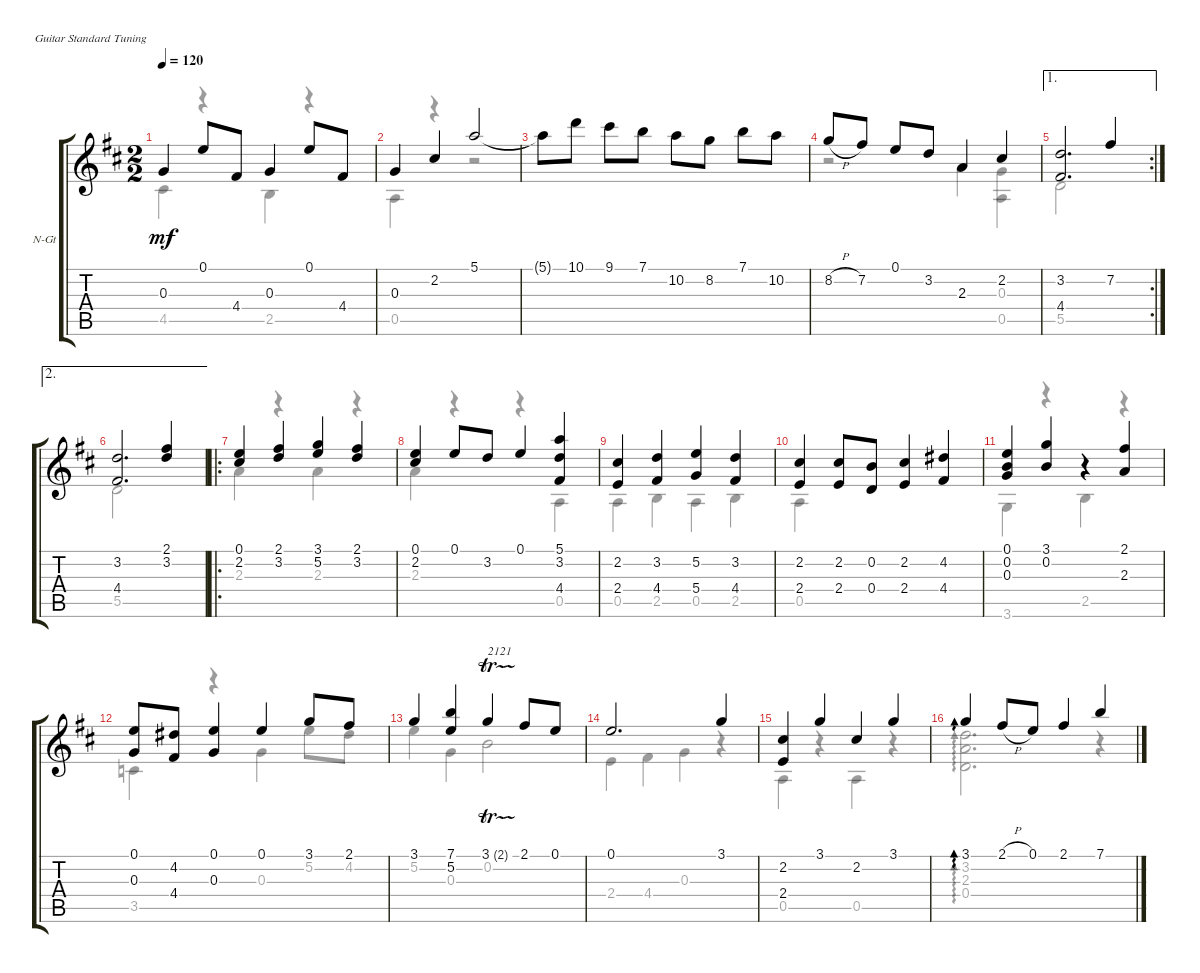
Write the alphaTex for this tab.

\defaultSystemsLayout 4
\bracketExtendMode groupsimilarinstruments
\firstSystemTrackNameOrientation horizontal
\otherSystemsTrackNameOrientation horizontal
\track ("Nylon Guitar" "N-Gt") {instrument acousticguitarnylon}
\staff {score tabs}
\tuning (E4 B3 G3 D3 A2 E2)
\voice
\ts (2 2)
\tempo 120
\clef g2
\ks d
0.3.4{dy mf} 0.1.8 4.4.8 0.3.4 0.1.8 4.4.8 |
0.3.4 2.2.4 5.1.2 |
5.1{t}.8 10.1.8 9.1.8 7.1.8 10.2.8 8.2.8 7.1.8 10.2.8 |
8.2{h}.8 7.2.8 0.1.8 3.2.8 2.3.4 2.2.4 |
\ae 1
\rc 2
(3.2 4.4).2{d} 7.2.4 |
\ae 2
(3.2 4.4).2{d} (2.1 3.2).4 |
\ro
(0.1 2.2).4 (3.2 2.1).4 (3.1 5.2).4 (3.2 2.1).4 |
(0.1 2.2).4 0.1.8 3.2.8 0.1.4 (5.1 3.2 4.4).4 |
(2.2 2.4).4 (4.4 3.2).4 (5.2 5.4).4 (4.4 3.2).4 |
(2.2 2.4).4 (2.4 2.2).8 (0.2 0.4).8 (2.4 2.2).4 (4.2 4.4).4 |
(0.1 0.2 0.3).4 (3.1 0.2).4 r.4 (2.1 2.3).4 |
(0.3 0.1).8 (4.2 4.4).8 (0.1 0.3).4 0.1.4 3.1.8 2.1.8 |
3.1.4 (5.2 7.1).4 3.1{tr (2 16)}.4{txt "2121"} 2.1.8 0.1.8 |
0.1.2{d} 3.1.4 |
(2.2 2.4).4 3.1.4 2.2.4 3.1.4 |
3.1.4{ad 0} 2.1{h}.8 0.1.8 2.1.4 7.1.4
\voice
\clef g2
\ottava regular
\simile none
\ks d
4.5.4{dy mf} r.4 2.5.4 r.4 |
0.5.4 r.4 r.2 |
|
r.2 2.3.4 (0.3 0.5).4 |
5.5.2 |
5.5.2 |
2.3.4 r.4 2.3.4 r.4 |
2.3.4 r.4 r.4 0.5.4 |
0.5.4 2.5.4 0.5.4 2.5.4 |
0.5.4 |
3.6.4 r.4 2.5.4 r.4 |
3.5.4 r.4 0.3.4 5.2.8 4.2.8 |
5.2.4 0.3.4 0.2.2 |
2.4.4 4.4.4 0.3.4 r.4 |
0.5.4 r.4 0.5.4 r.4 |
(0.4 2.3 3.2).2{d ad 0} r.4
